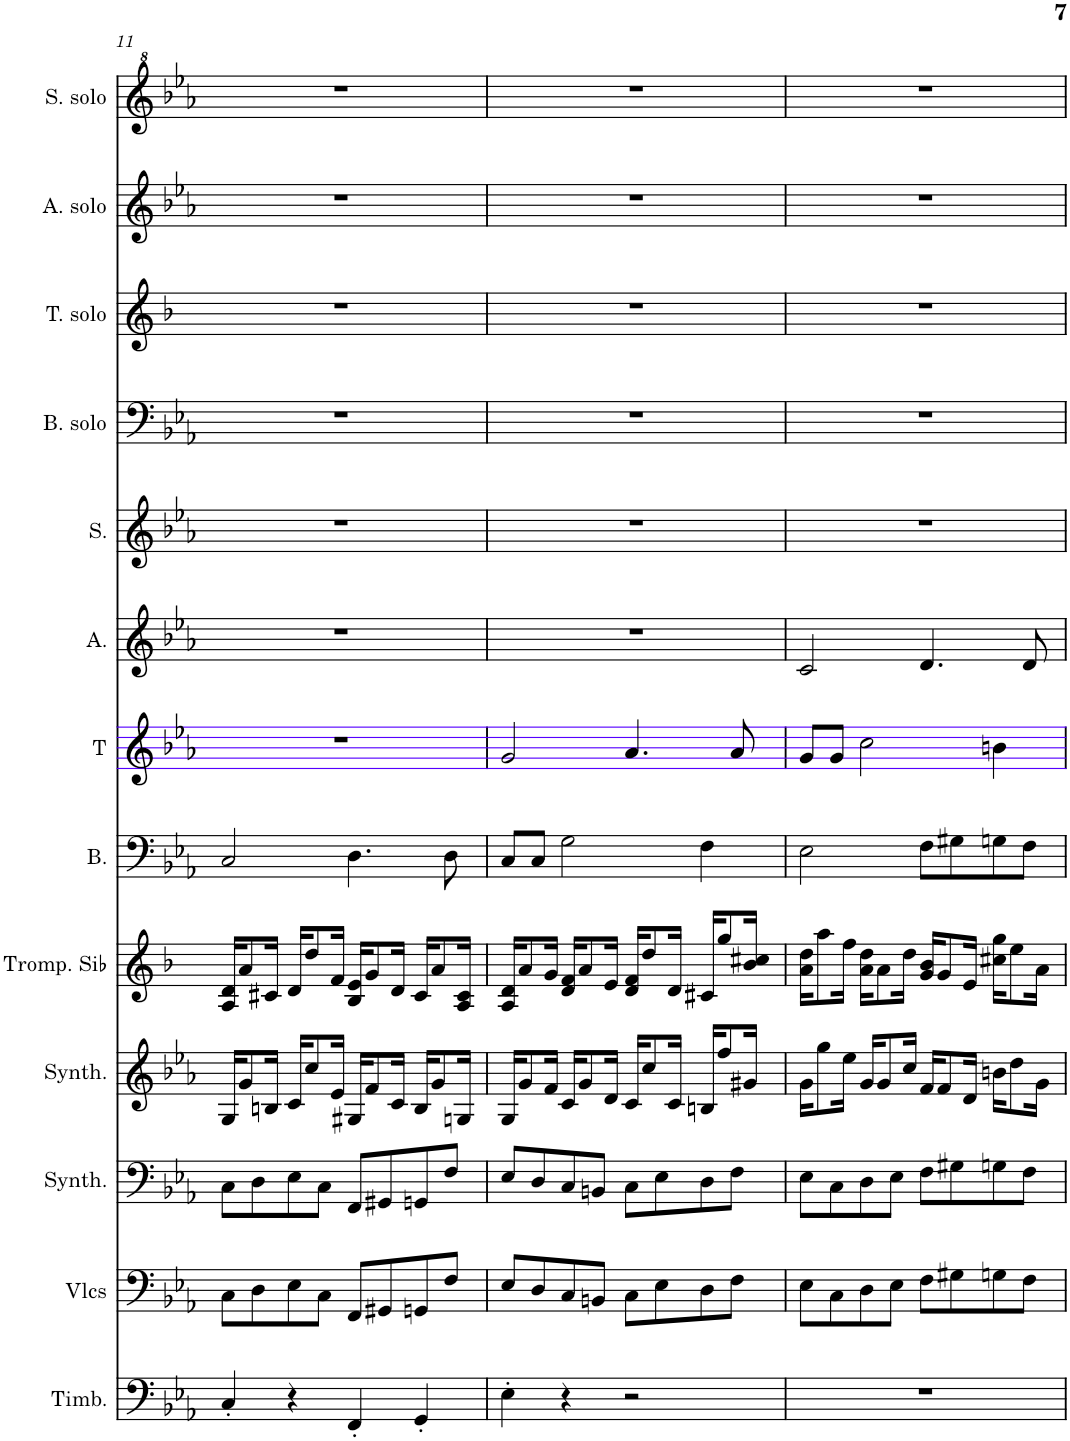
**kern	**kern	**kern	**kern	**kern	**kern	**kern	**kern	**kern	**kern	**kern	**kern	**kern
*part13	*part12	*part11	*part10	*part9	*part8	*part7	*part6	*part5	*part4	*part3	*part2	*part1
*staff13	*staff12	*staff11	*staff10	*staff9	*staff8	*staff7	*staff6	*staff5	*staff4	*staff3	*staff2	*staff1
*I"Timbales, Staff-1	*I"Violoncelles, D'Bass/Strings, etc	*I"Synthétiseur d'instruments à cordes, Synth strings, etc	*I"Synthétiseur d'instruments à cordes, Synth strings 2	*I"Trompette en Sib, 1st violins	*I"Basse	*I"Ténors	*I"Alto	*I"Soprano	*I"Bases Solo	*I"Ténor solo	*I"Alto solo	*I"Soprano Solo
*I'Timb.	*I'Vlcs	*I'Synth.	*I'Synth.	*I'Tromp. Sib	*I'B.	*I'T	*I'A.	*I'S.	*I'B. solo	*I'T. solo	*I'A. solo	*I'S. solo
!!LO:PB:g=z
*clefF4	*clefF4	*clefF4	*clefG2	*clefG2	*clefF4	*clefG2	*clefG2	*clefG2	*clefF4	*clefG2	*clefG2	*clefG^2
*	*	*	*	*Trd1c2	*	*	*	*	*	*Trd8c14	*	*
*k[b-e-a-]	*k[b-e-a-]	*k[b-e-a-]	*k[b-e-a-]	*k[b-]	*k[b-e-a-]	*k[b-e-a-]	*k[b-e-a-]	*k[b-e-a-]	*k[b-e-a-]	*k[b-]	*k[b-e-a-]	*k[b-e-a-]
*M4/4	*M4/4	*M4/4	*M4/4	*M4/4	*M4/4	*M4/4	*M4/4	*M4/4	*M4/4	*M4/4	*M4/4	*M4/4
=11	=11	=11	=11	=11	=11	=11	=11	=11	=11	=11	=11	=11
4C'/	8C\L	8C\L	16G/KL	16A/ 16d/KL	2C/	1r	1r	1r	1r	1r	1r	1r
.	.	.	8g/	8a/	.	.	.	.	.	.	.	.
.	8D\	8D\	.	.	.	.	.	.	.	.	.	.
.	.	.	16Bn/Jk	16c#X/Jk	.	.	.	.	.	.	.	.
4r	8E-\	8E-\	16c/KL	16d/KL	.	.	.	.	.	.	.	.
.	.	.	8cc/	8dd/	.	.	.	.	.	.	.	.
.	8C\J	8C\J	.	.	.	.	.	.	.	.	.	.
.	.	.	16e-/Jk	16f/Jk	.	.	.	.	.	.	.	.
4FF'/	8FF/L	8FF/L	16G#X/KL	16B-/ 16e/KL	4.D\	.	.	.	.	.	.	.
.	.	.	8f/	8g/	.	.	.	.	.	.	.	.
.	8GG#X/	8GG#X/	.	.	.	.	.	.	.	.	.	.
.	.	.	16c/Jk	16d/Jk	.	.	.	.	.	.	.	.
4GG'/	8GGn/	8GGn/	16B/KL	16c#/KL	.	.	.	.	.	.	.	.
.	.	.	8g/	8a/	.	.	.	.	.	.	.	.
.	8F/J	8F/J	.	.	8D\	.	.	.	.	.	.	.
.	.	.	16Gn/Jk	16A/ 16c#/Jk	.	.	.	.	.	.	.	.
=12	=12	=12	=12	=12	=12	=12	=12	=12	=12	=12	=12	=12
4E-'\	8E-/L	8E-/L	16G/KL	16A/ 16d/KL	8C/L	2g/	1r	1r	1r	1r	1r	1r
.	.	.	8g/	8a/	.	.	.	.	.	.	.	.
.	8D/	8D/	.	.	8C/J	.	.	.	.	.	.	.
.	.	.	16f/Jk	16g/Jk	.	.	.	.	.	.	.	.
4r	8C/	8C/	16c/KL	16d/ 16f/KL	2G\	.	.	.	.	.	.	.
.	.	.	8g/	8a/	.	.	.	.	.	.	.	.
.	8BBn/J	8BBn/J	.	.	.	.	.	.	.	.	.	.
.	.	.	16d/Jk	16e/Jk	.	.	.	.	.	.	.	.
2r	8C\L	8C\L	16c/KL	16d/ 16f/KL	.	4.a-/	.	.	.	.	.	.
.	.	.	8cc/	8dd/	.	.	.	.	.	.	.	.
.	8E-\	8E-\	.	.	.	.	.	.	.	.	.	.
.	.	.	16c/Jk	16d/Jk	.	.	.	.	.	.	.	.
.	8D\	8D\	16Bn/KL	16c#X/KL	4F\	.	.	.	.	.	.	.
.	.	.	8ff/	8gg/	.	.	.	.	.	.	.	.
.	8F\J	8F\J	.	.	.	8a-/	.	.	.	.	.	.
.	.	.	16g#X/Jk	16b-/ 16cc#X/Jk	.	.	.	.	.	.	.	.
=13	=13	=13	=13	=13	=13	=13	=13	=13	=13	=13	=13	=13
1r	8E-\L	8E-\L	16g\KL	16a\ 16dd\KL	2E-\	8g/L	2c/	1r	1r	1r	1r	1r
.	.	.	8gg\	8aa\	.	.	.	.	.	.	.	.
.	8C\	8C\	.	.	.	8g/J	.	.	.	.	.	.
.	.	.	16ee-\Jk	16ff\Jk	.	.	.	.	.	.	.	.
.	8D\	8D\	16g/KL	16a\ 16dd\KL	.	2cc\	.	.	.	.	.	.
.	.	.	8g/	8a\	.	.	.	.	.	.	.	.
.	8E-\J	8E-\J	.	.	.	.	.	.	.	.	.	.
.	.	.	16cc/Jk	16dd\Jk	.	.	.	.	.	.	.	.
.	8F\L	8F\L	16f/KL	16g/ 16b-/KL	8F\L	.	4.d/	.	.	.	.	.
.	.	.	8f/	8g/	.	.	.	.	.	.	.	.
.	8G#X\	8G#X\	.	.	8G#X\	.	.	.	.	.	.	.
.	.	.	16d/Jk	16e/Jk	.	.	.	.	.	.	.	.
.	8Gn\	8Gn\	16bn\KL	16cc#X\ 16gg\KL	8Gn\	4bn\	.	.	.	.	.	.
.	.	.	8dd\	8ee\	.	.	.	.	.	.	.	.
.	8F\J	8F\J	.	.	8F\J	.	8d/	.	.	.	.	.
.	.	.	16g\Jk	16a\Jk	.	.	.	.	.	.	.	.
=	=	=	=	=	=	=	=	=	=	=	=	=
*-	*-	*-	*-	*-	*-	*-	*-	*-	*-	*-	*-	*-
